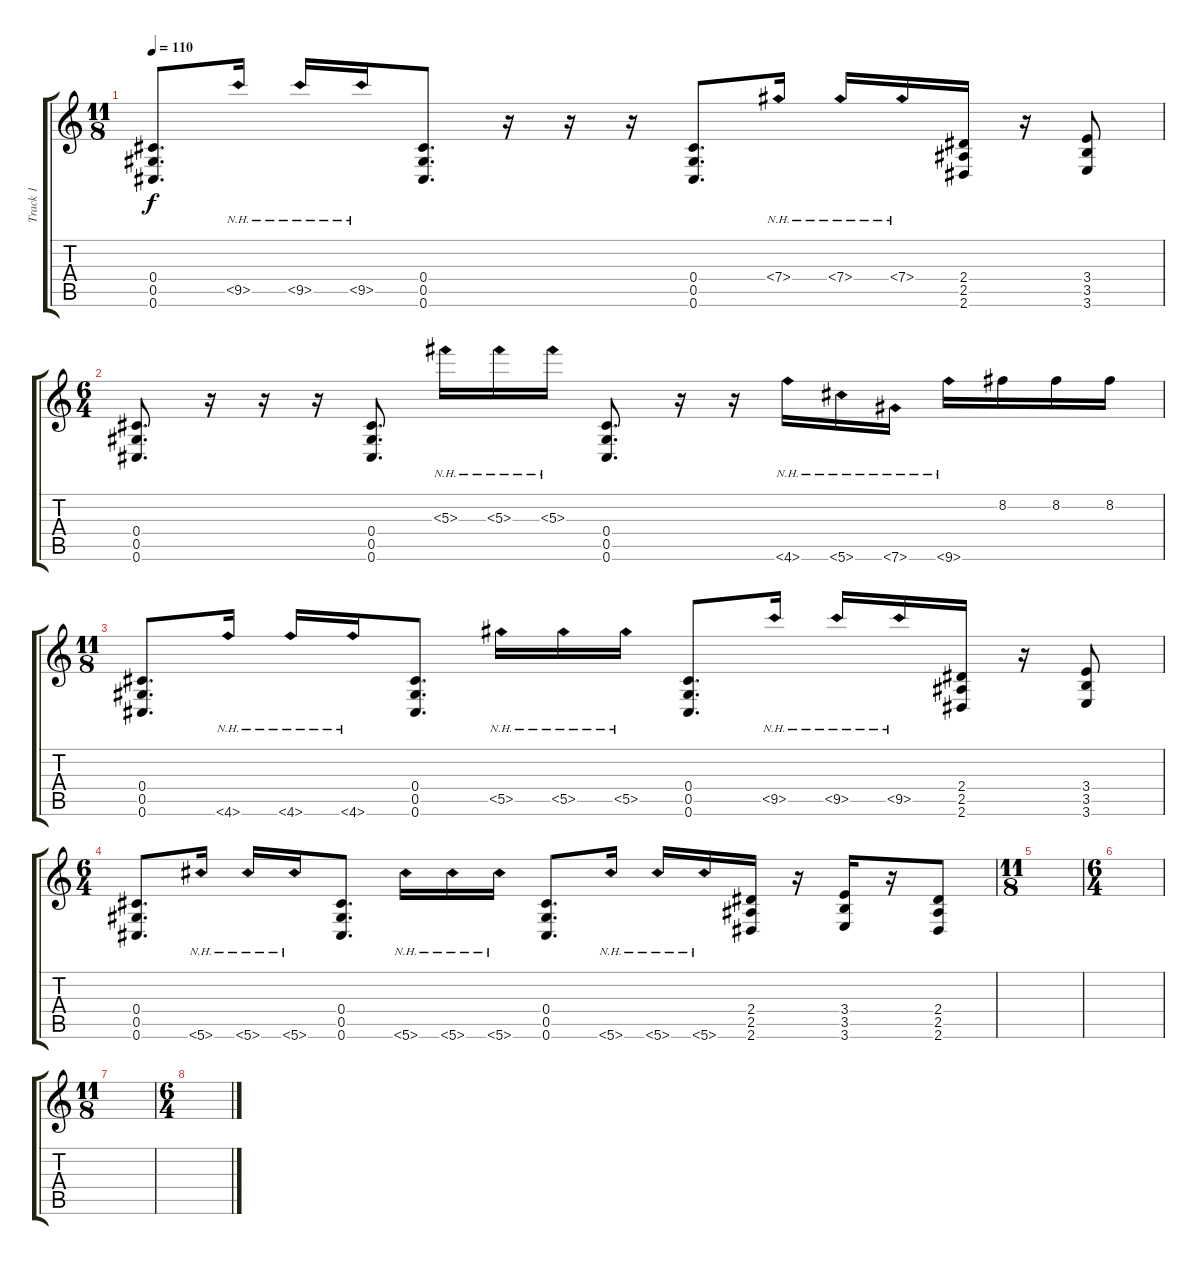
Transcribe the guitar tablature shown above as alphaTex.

\track ("Track 1" "Track 1") {instrument distortionguitar}
\staff {score tabs}
\tuning (Eb4 Bb3 Gb3 Db3 Ab2 Db2) {hide}
\ts (11 8)
\tempo 110
\clef g2
\ks c
(0.4 0.5 0.6).8{d dy f} 9.5{nh}.16 9.5{nh}.16 9.5{nh}.16 (0.4 0.5 0.6).8{d} r.16 r.16 r.16 (0.4 0.5 0.6).8{d} 7.4{nh}.16 7.4{nh}.16 7.4{nh}.16 (2.4 2.5 2.6).16 r.16 (3.4 3.5 3.6).8 |
\ts (6 4)
(0.4 0.5 0.6).8{d} r.16 r.16 r.16 (0.4 0.5 0.6).8{d} 5.3{nh}.16 5.3{nh}.16 5.3{nh}.16 (0.4 0.5 0.6).8{d} r.16 r.16 4.6{nh}.16 5.6{nh}.16 7.6{nh}.16 9.6{nh}.16 8.2.16 8.2.16 8.2.16 |
\ts (11 8)
(0.4 0.5 0.6).8{d} 4.6{nh}.16 4.6{nh}.16 4.6{nh}.16 (0.4 0.5 0.6).8{d} 5.5{nh}.16 5.5{nh}.16 5.5{nh}.16 (0.4 0.5 0.6).8{d} 9.5{nh}.16 9.5{nh}.16 9.5{nh}.16 (2.4 2.5 2.6).16 r.16 (3.4 3.5 3.6).8 |
\ts (6 4)
(0.4 0.5 0.6).8{d} 5.6{nh}.16 5.6{nh}.16 5.6{nh}.16 (0.4 0.5 0.6).8{d} 5.6{nh}.16 5.6{nh}.16 5.6{nh}.16 (0.4 0.5 0.6).8{d} 5.6{nh}.16 5.6{nh}.16 5.6{nh}.16 (2.4 2.5 2.6).16 r.16 (3.4 3.5 3.6).16 r.16 (2.4 2.5 2.6).8 |
\ts (11 8)
|
\ts (6 4)
|
\ts (11 8)
|
\ts (6 4)
